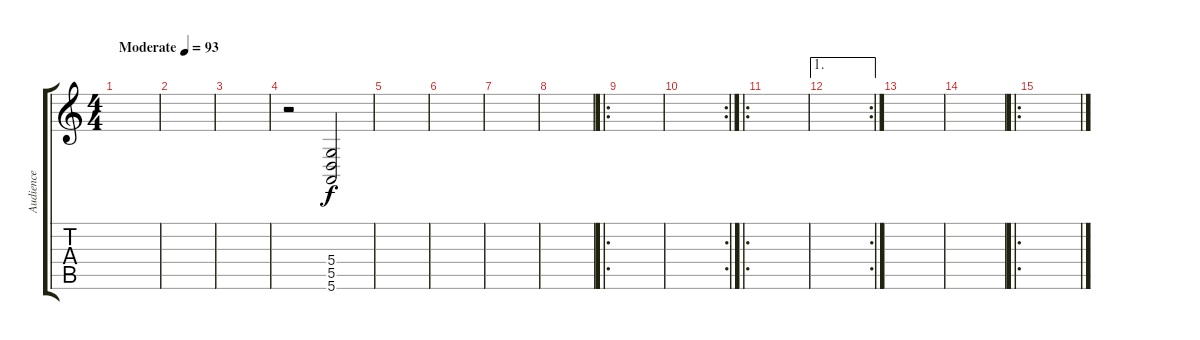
\track ("Audience" "Audience") {instrument applause}
\staff {score tabs}
\tuning (E4 B3 G3 D3 A2 E2) {hide}
\ts (4 4)
\tempo (93 "Moderate")
\clef g2
\ks c
|
|
|
r.2 (5.4 5.5 5.6).2 |
|
|
|
|
\ro
|
\rc 2
|
\ro
|
\ae 1
\rc 2
|
|
|
\ro
